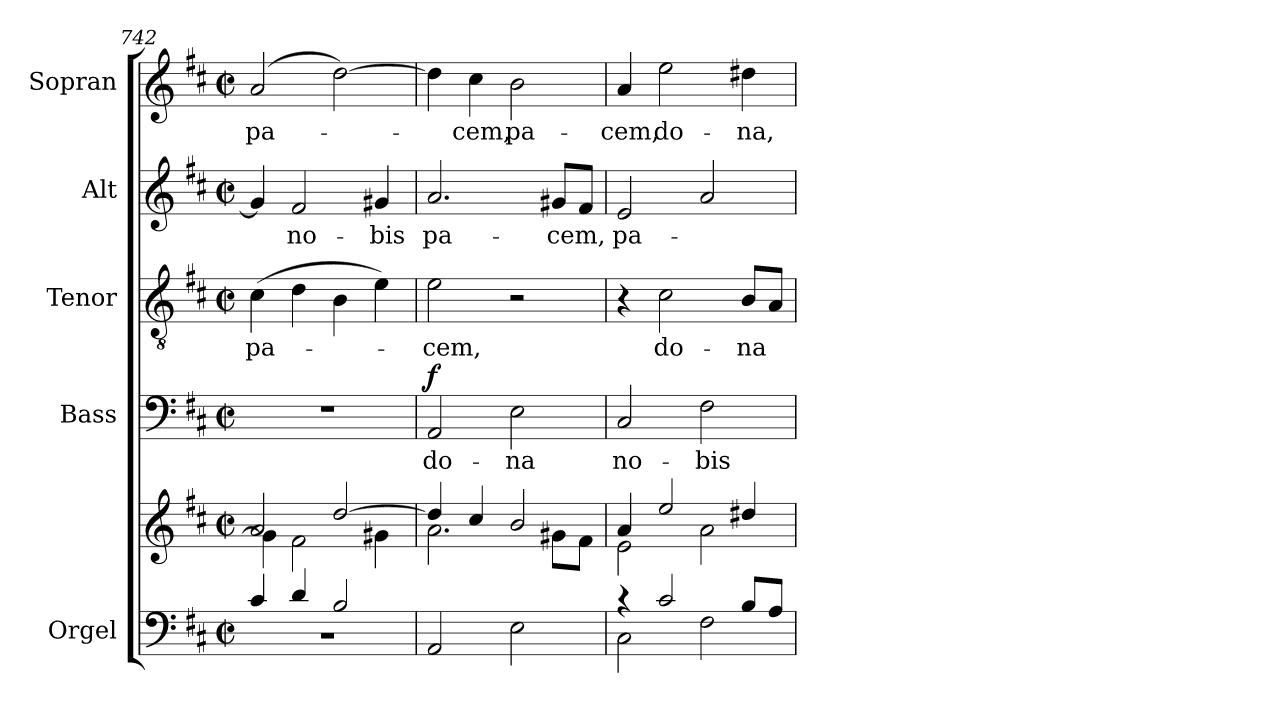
**kern	**kern	**kern	**text	**dynam	**kern	**text	**kern	**text	**kern	**text
*part5	*part5	*part4	*part4	*part4	*part3	*part3	*part2	*part2	*part1	*part1
*staff6	*staff5	*staff4	*staff4	*staff4	*staff3	*staff3	*staff2	*staff2	*staff1	*staff1
*I"Orgel	*	*I"Bass	*	*	*I"Tenor	*	*I"Alt	*	*I"Sopran	*
*I'Org.	*	*I'B.	*	*	*I'T.	*	*I'A.	*	*I'S.	*
*clefF4	*clefG2	*clefF4	*	*	*clefGv2	*	*clefG2	*	*clefG2	*
*k[f#c#]	*k[f#c#]	*k[f#c#]	*	*	*k[f#c#]	*	*k[f#c#]	*	*k[f#c#]	*
*D:	*D:	*D:	*	*	*D:	*	*D:	*	*D:	*
*M2/2	*M2/2	*M2/2	*	*	*M2/2	*	*M2/2	*	*M2/2	*
*met(c|)	*met(c|)	*met(c|)	*	*	*met(c|)	*	*met(c|)	*	*met(c|)	*
=742	=742	=742	=742	=742	=742	=742	=742	=742	=742	=742
*^	*^	*	*	*	*	*	*	*	*	*
!	!	!	!	!	!	!	!	!LO:LY:b	!	!	!	!LO:LY:b
4c#/	1r	2a/	4g\]	1r	.	.	(>4c#\	pa-	4g/]	.	(2a/	pa-
!	!	!	!	!	!	!	!	!	!	!LO:LY:b	!	!
4d/	.	.	2f#\	.	.	.	4d\	.	2f#/	no-	.	.
2B/	.	[>2dd/	.	.	.	.	4B\	.	.	.	[2dd\)	.
!	!	!	!	!	!	!	!	!	!	!LO:LY:b	!	!
.	.	.	4g#X\	.	.	.	4e\)	.	4g#X/	-bis	.	.
*v	*v	*	*	*	*	*	*	*	*	*	*	*
=743	=743	=743	=743	=743	=743	=743	=743	=743	=743	=743	=743
!	!	!	!	!LO:LY:b	!LO:DY:a	!	!LO:LY:b	!	!LO:LY:b	!	!
2AA/	4dd/]	2.a\	2AA/	do-	f	2e\	-cem,	2.a/	pa-	4dd\]	.
!	!	!	!	!	!	!	!	!	!	!	!LO:LY:b
.	4cc#/	.	.	.	.	.	.	.	.	4cc#\	-cem,
!	!	!	!	!LO:LY:b	!	!	!	!	!	!	!LO:LY:b
2E\	2b/	.	2E\	-na	.	2r	.	.	.	2b\	pa-
!	!	!	!	!	!	!	!	!	!LO:LY:b	!	!
.	.	8g#X\L	.	.	.	.	.	8g#X/L	-cem,	.	.
.	.	8f#\J	.	.	.	.	.	8f#/J	.	.	.
=744	=744	=744	=744	=744	=744	=744	=744	=744	=744	=744	=744
*^	*	*	*	*	*	*	*	*	*	*	*
!	!	!	!	!	!LO:LY:b	!	!	!	!	!LO:LY:b	!	!LO:LY:b
4rc	2C#\	4a/	2e\	2C#/	no-	.	4r	.	2e/	pa-	4a/	-cem,
!	!	!	!	!	!	!	!	!LO:LY:b	!	!	!	!LO:LY:b
2c#/	.	2ee/	.	.	.	.	2c#\	do-	.	.	2ee\	do-
!	!	!	!	!	!LO:LY:b	!	!	!	!	!	!	!
.	2F#\	.	2a\	2F#\	-bis	.	.	.	2a/	.	.	.
!	!	!	!	!	!	!	!	!LO:LY:b	!	!	!	!LO:LY:b
8B/L	.	4dd#X/	.	.	.	.	8B/L	-na	.	.	4dd#X\	-na,
8A/J	.	.	.	.	.	.	8A/J	.	.	.	.	.
*v	*v	*	*	*	*	*	*	*	*	*	*	*
*	*v	*v	*	*	*	*	*	*	*	*	*
=	=	=	=	=	=	=	=	=	=	=
*-	*-	*-	*-	*-	*-	*-	*-	*-	*-	*-
